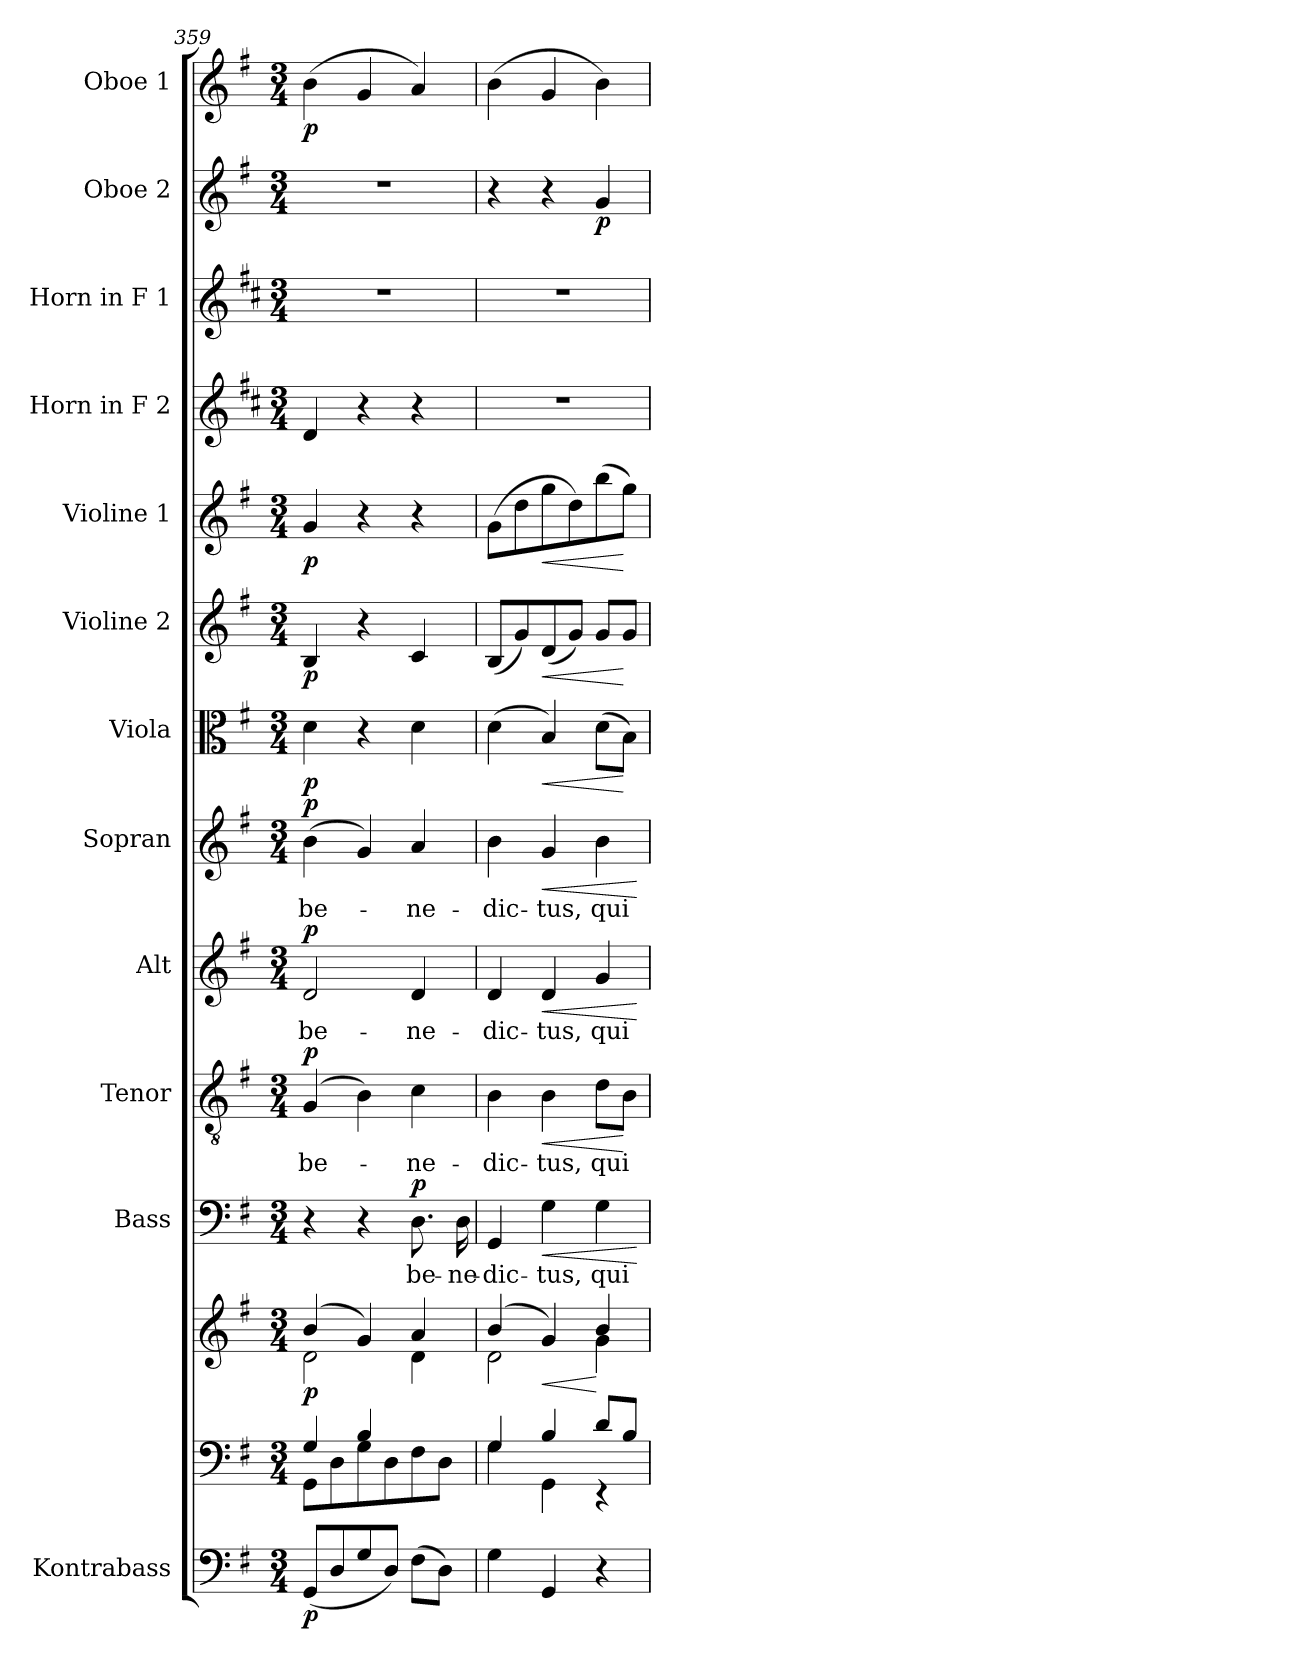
**kern	**dynam	**kern	**kern	**dynam	**kern	**text	**dynam	**kern	**text	**dynam	**kern	**text	**dynam	**kern	**text	**dynam	**kern	**dynam	**kern	**dynam	**kern	**dynam	**kern	**kern	**kern	**dynam	**kern	**dynam
*part13	*part13	*part12	*part12	*part12	*part11	*part11	*part11	*part10	*part10	*part10	*part9	*part9	*part9	*part8	*part8	*part8	*part7	*part7	*part6	*part6	*part5	*part5	*part4	*part3	*part2	*part2	*part1	*part1
*staff14	*staff14	*staff13	*staff12	*staff12/13	*staff11	*staff11	*staff11	*staff10	*staff10	*staff10	*staff9	*staff9	*staff9	*staff8	*staff8	*staff8	*staff7	*staff7	*staff6	*staff6	*staff5	*staff5	*staff4	*staff3	*staff2	*staff2	*staff1	*staff1
*I"Kontrabass	*	*	*	*	*I"Bass	*	*	*I"Tenor	*	*	*I"Alt	*	*	*I"Sopran	*	*	*I"Viola	*	*I"Violine 2	*	*I"Violine 1	*	*I"Horn in F 2	*I"Horn in F 1	*I"Oboe 2	*	*I"Oboe 1	*
*I'Kb.	*	*	*	*	*I'B.	*	*	*I'T.	*	*	*I'A.	*	*	*I'S.	*	*	*I'Vla.	*	*I'Vl. 2	*	*I'Vl. 1	*	*	*	*I'Ob. 2	*	*I'Ob. 1	*
*clefF4	*	*clefF4	*clefG2	*	*clefF4	*	*	*clefGv2	*	*	*clefG2	*	*	*clefG2	*	*	*clefC3	*	*clefG2	*	*clefG2	*	*clefG2	*clefG2	*clefG2	*	*clefG2	*
*ITrd7c12	*	*	*	*	*	*	*	*	*	*	*	*	*	*	*	*	*	*	*	*	*	*	*ITrd4c7	*ITrd4c7	*	*	*	*
*k[f#]	*	*k[f#]	*k[f#]	*	*k[f#]	*	*	*k[f#]	*	*	*k[f#]	*	*	*k[f#]	*	*	*k[f#]	*	*k[f#]	*	*k[f#]	*	*k[f#]	*k[f#]	*k[f#]	*	*k[f#]	*
*G:	*	*G:	*G:	*	*G:	*	*	*G:	*	*	*G:	*	*	*G:	*	*	*G:	*	*G:	*	*G:	*	*G:	*G:	*G:	*	*G:	*
*M3/4	*	*M3/4	*M3/4	*	*M3/4	*	*	*M3/4	*	*	*M3/4	*	*	*M3/4	*	*	*M3/4	*	*M3/4	*	*M3/4	*	*M3/4	*M3/4	*M3/4	*	*M3/4	*
=359	=359	=359	=359	=359	=359	=359	=359	=359	=359	=359	=359	=359	=359	=359	=359	=359	=359	=359	=359	=359	=359	=359	=359	=359	=359	=359	=359	=359
*	*	*^	*^	*	*	*	*	*	*	*	*	*	*	*	*	*	*	*	*	*	*	*	*	*	*	*	*	*
!	!LO:DY:b	!	!	!	!	!LO:DY:b	!	!	!	!	!LO:LY:b	!LO:DY:a	!	!LO:LY:b	!LO:DY:a	!	!LO:LY:b	!LO:DY:a	!	!LO:DY:b	!	!LO:DY:b	!	!LO:DY:b	!	!	!	!	!	!LO:DY:b
(<8GGG/L	p	4G!/	8GG\L	(<4b!/	2d!\	p	4r	.	.	(4G/	be-	p	2d/	be-	p	(>4b\	be-	p	4d\	p	4B/	p	4g/	p	4G/	2.r	2.r	.	(>4b\	p
8DD/	.	.	8D\	.	.	.	.	.	.	.	.	.	.	.	.	.	.	.	.	.	.	.	.	.	.	.	.	.	.	.
8GG/	.	4B!/	8G\	4g!/)	.	.	4r	.	.	4B\)	.	.	.	.	.	4g/)	.	.	4r	.	4r	.	4r	.	4r	.	.	.	4g/	.
8DD/J)	.	.	8D\	.	.	.	.	.	.	.	.	.	.	.	.	.	.	.	.	.	.	.	.	.	.	.	.	.	.	.
!	!	!	!	!	!	!	!	!LO:LY:b	!LO:DY:a	!	!LO:LY:b	!	!	!LO:LY:b	!	!	!LO:LY:b	!	!	!	!	!	!	!	!	!	!	!	!	!
(>8FF#\L	.	4ryy	8F#\	4a!/	4d!\	.	8.D\	be-	p	4c\	-ne-	.	4d/	-ne-	.	4a/	-ne-	.	4d\	.	4c/	.	4r	.	4r	.	.	.	4a/)	.
8DD\J)	.	.	8D\J	.	.	.	.	.	.	.	.	.	.	.	.	.	.	.	.	.	.	.	.	.	.	.	.	.	.	.
!	!	!	!	!	!	!	!	!LO:LY:b	!	!	!	!	!	!	!	!	!	!	!	!	!	!	!	!	!	!	!	!	!	!
.	.	.	.	.	.	.	16D\	-ne-	.	.	.	.	.	.	.	.	.	.	.	.	.	.	.	.	.	.	.	.	.	.
=360	=360	=360	=360	=360	=360	=360	=360	=360	=360	=360	=360	=360	=360	=360	=360	=360	=360	=360	=360	=360	=360	=360	=360	=360	=360	=360	=360	=360	=360	=360
!	!	!	!	!	!	!	!	!LO:LY:b	!	!	!LO:LY:b	!	!	!LO:LY:b	!	!	!LO:LY:b	!	!	!	!	!	!	!	!	!	!	!	!	!
4GG\	.	4G!/	4G\	(<4b!/	2d!\	.	4GG/	-dic-	.	4B\	-dic-	.	4d/	-dic-	.	4b\	-dic-	.	(>4d\	.	(<8B/L	.	(>8g\L	.	2.r	2.r	4r	.	(>4b\	.
.	.	.	.	.	.	.	.	.	.	.	.	.	.	.	.	.	.	.	.	.	8g/)	.	8dd\	.	.	.	.	.	.	.
!	!	!	!	!	!	!LO:HP:b	!	!LO:LY:b	!LO:HP:b	!	!LO:LY:b	!LO:HP:b	!	!LO:LY:b	!LO:HP:b	!	!LO:LY:b	!LO:HP:b	!	!LO:HP:b	!	!LO:HP:b	!	!LO:HP:b	!	!	!	!	!	!
4GGG/	.	4B!/	4GG\	4g!/)	.	<	4G\	-tus,	<	4B\	-tus,	<	4d/	-tus,	<	4g/	-tus,	<	4B/)	<	(<8d/	<	8gg\	<	.	.	4r	.	4g/	.
.	.	.	.	.	.	.	.	.	.	.	.	.	.	.	.	.	.	.	.	.	8g/J)	.	8dd\)	.	.	.	.	.	.	.
!	!	!	!	!	!	!	!	!LO:LY:b	!	!	!LO:LY:b	!	!	!LO:LY:b	!	!	!LO:LY:b	!	!	!	!	!	!	!	!	!	!	!LO:DY:b	!	!
4r	.	8d!/L	4rEE	4b!/	4g!\	[	4G\	qui	.	8d\L	qui	.	4g/	qui	.	4b\	qui	.	(>8d\L	.	8g/L	.	(>8bb\	.	.	.	4g/	p	4b\)	.
.	.	8B!/J	.	.	.	.	.	.	.	8B\J	.	[	.	.	.	.	.	.	8B\J)	[	8g/J	[	8gg\J)	[	.	.	.	.	.	.
*	*	*v	*v	*	*	*	*	*	*	*	*	*	*	*	*	*	*	*	*	*	*	*	*	*	*	*	*	*	*	*
*	*	*	*v	*v	*	*	*	*	*	*	*	*	*	*	*	*	*	*	*	*	*	*	*	*	*	*	*	*	*
.	.	.	.	.	.	.	[	.	.	.	.	.	[	.	.	[	.	.	.	.	.	.	.	.	.	.	.	.
=	=	=	=	=	=	=	=	=	=	=	=	=	=	=	=	=	=	=	=	=	=	=	=	=	=	=	=	=
*-	*-	*-	*-	*-	*-	*-	*-	*-	*-	*-	*-	*-	*-	*-	*-	*-	*-	*-	*-	*-	*-	*-	*-	*-	*-	*-	*-	*-
